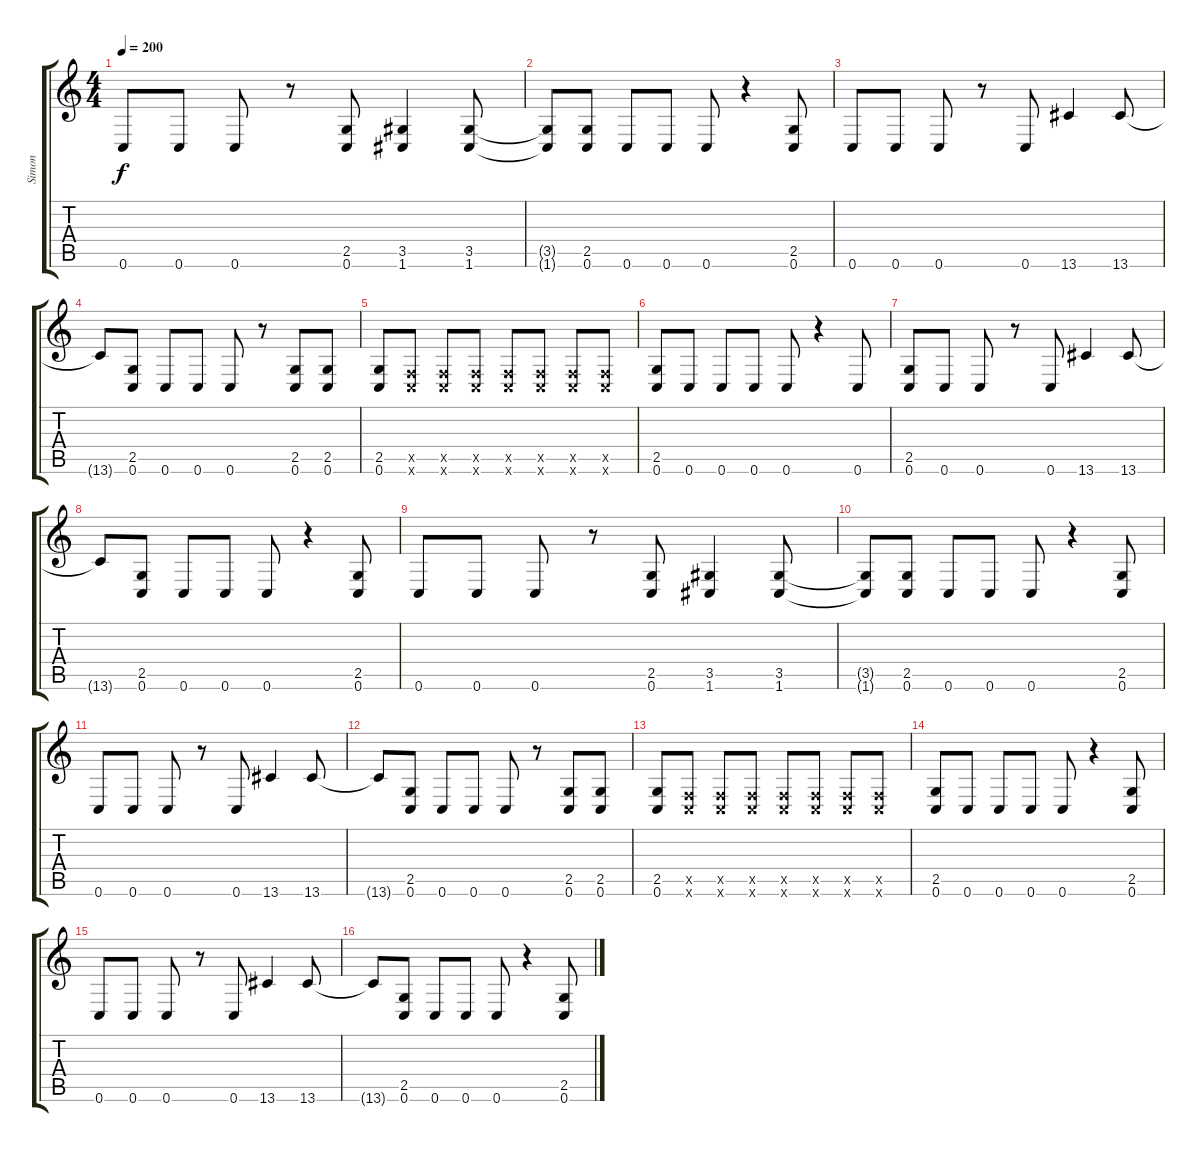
\track ("Simon" "Simon") {instrument distortionguitar}
\staff {score tabs}
\tuning (C4 G3 Eb3 Bb2 F2 C2) {hide}
\ts (4 4)
\tempo 200
\clef g2
\ks c
0.6.8{dy f} 0.6.8 0.6.8 r.8 (2.5 0.6).8 (3.5 1.6).4 (3.5 1.6).8 |
(3.5{t} 1.6{t}).8 (2.5 0.6).8 0.6.8 0.6.8 0.6.8 r.4 (2.5 0.6).8 |
0.6.8 0.6.8 0.6.8 r.8 0.6.8 13.6.4 13.6.8 |
13.6{t}.8 (2.5 0.6).8 0.6.8 0.6.8 0.6.8 r.8 (2.5 0.6).8 (2.5 0.6).8 |
(2.5 0.6).8 (0.5{x} 0.6{x}).8 (0.5{x} 0.6{x}).8 (0.5{x} 0.6{x}).8 (0.5{x} 0.6{x}).8 (0.5{x} 0.6{x}).8 (0.5{x} 0.6{x}).8 (0.5{x} 0.6{x}).8 |
(2.5 0.6).8 0.6.8 0.6.8 0.6.8 0.6.8 r.4 0.6.8 |
(2.5 0.6).8 0.6.8 0.6.8 r.8 0.6.8 13.6.4 13.6.8 |
13.6{t}.8 (2.5 0.6).8 0.6.8 0.6.8 0.6.8 r.4 (2.5 0.6).8 |
0.6.8 0.6.8 0.6.8 r.8 (2.5 0.6).8 (3.5 1.6).4 (3.5 1.6).8 |
(3.5{t} 1.6{t}).8 (2.5 0.6).8 0.6.8 0.6.8 0.6.8 r.4 (2.5 0.6).8 |
0.6.8 0.6.8 0.6.8 r.8 0.6.8 13.6.4 13.6.8 |
13.6{t}.8 (2.5 0.6).8 0.6.8 0.6.8 0.6.8 r.8 (2.5 0.6).8 (2.5 0.6).8 |
(2.5 0.6).8 (0.5{x} 0.6{x}).8 (0.5{x} 0.6{x}).8 (0.5{x} 0.6{x}).8 (0.5{x} 0.6{x}).8 (0.5{x} 0.6{x}).8 (0.5{x} 0.6{x}).8 (0.5{x} 0.6{x}).8 |
(2.5 0.6).8 0.6.8 0.6.8 0.6.8 0.6.8 r.4 (2.5 0.6).8 |
0.6.8 0.6.8 0.6.8 r.8 0.6.8 13.6.4 13.6.8 |
13.6{t}.8 (2.5 0.6).8 0.6.8 0.6.8 0.6.8 r.4 (2.5 0.6).8
